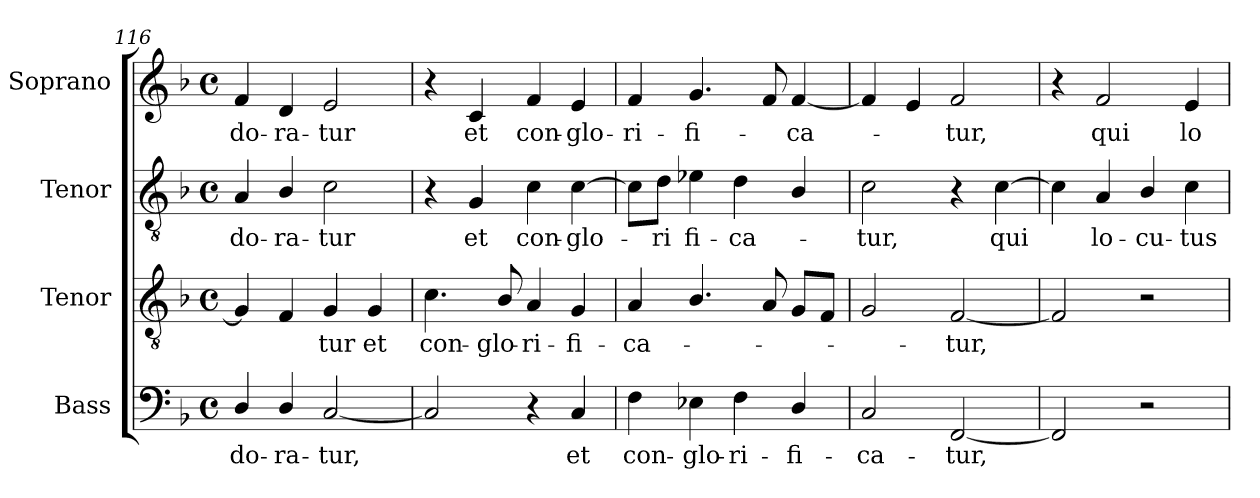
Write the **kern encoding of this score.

**kern	**text	**kern	**text	**kern	**text	**kern	**text
*part4	*part4	*part3	*part3	*part2	*part2	*part1	*part1
*staff4	*staff4	*staff3	*staff3	*staff2	*staff2	*staff1	*staff1
*I"Bass	*	*I"Tenor	*	*I"Tenor	*	*I"Soprano	*
*I'B.	*	*I'T.	*	*I'T.	*	*I'S.	*
*clefF4	*	*clefGv2	*	*clefGv2	*	*clefG2	*
*	*	*ITrd7c12	*	*ITrd7c12	*	*	*
*k[b-]	*	*k[b-]	*	*k[b-]	*	*k[b-]	*
*F:	*	*F:	*	*F:	*	*F:	*
*M4/4	*	*M4/4	*	*M4/4	*	*M4/4	*
*met(c)	*	*met(c)	*	*met(c)	*	*met(c)	*
=116	=116	=116	=116	=116	=116	=116	=116
!	!LO:LY:b:color=#000000	!	!	!	!	!	!
!	!	!	!	!	!LO:LY:b:color=#000000	!	!
!	!	!	!	!	!	!	!LO:LY:b:color=#000000
4Di/	-do-	4GGi/]	.	4AAi/	-do-	4fi/	-do-
!	!LO:LY:b:color=#000000	!	!	!	!	!	!
!	!	!	!	!	!LO:LY:b:color=#000000	!	!
!	!	!	!	!	!	!	!LO:LY:b:color=#000000
4Di/	-ra-	4FFi/	.	4BB-i/	-ra-	4di/	-ra-
!	!LO:LY:b:color=#000000	!	!	!	!	!	!
!	!	!	!LO:LY:b:color=#000000	!	!	!	!
!	!	!	!	!	!LO:LY:b:color=#000000	!	!
!	!	!	!	!	!	!	!LO:LY:b:color=#000000
[2Ci/	-tur,	4GGi/	-tur	2Ci\	-tur	2ei/	-tur
!	!	!	!LO:LY:b:color=#000000	!	!	!	!
.	.	4GGi/	et	.	.	.	.
=117	=117	=117	=117	=117	=117	=117	=117
!	!	!	!LO:LY:b:color=#000000	!	!	!	!
2Ci/]	.	4.Ci\	con-	4r	.	4r	.
!	!	!	!	!	!LO:LY:b:color=#000000	!	!
!	!	!	!	!	!	!	!LO:LY:b:color=#000000
.	.	.	.	4GGi/	et	4ci/	et
!	!	!	!LO:LY:b:color=#000000	!	!	!	!
.	.	8BB-i/	-glo-	.	.	.	.
!	!	!	!LO:LY:b:color=#000000	!	!	!	!
!	!	!	!	!	!LO:LY:b:color=#000000	!	!
!	!	!	!	!	!	!	!LO:LY:b:color=#000000
4r	.	4AAi/	-ri-	4Ci\	con-	4fi/	con-
!	!LO:LY:b:color=#000000	!	!	!	!	!	!
!	!	!	!LO:LY:b:color=#000000	!	!	!	!
!	!	!	!	!	!LO:LY:b:color=#000000	!	!
!	!	!	!	!	!	!	!LO:LY:b:color=#000000
4Ci/	et	4GGi/	-fi-	[4Ci\	-glo-	4ei/	-glo-
=118	=118	=118	=118	=118	=118	=118	=118
!	!LO:LY:b:color=#000000	!	!	!	!	!	!
!	!	!	!LO:LY:b:color=#000000	!	!	!	!
!	!	!	!	!	!	!	!LO:LY:b:color=#000000
4Fi\	con-	4AAi/	-ca-	8Ci\L]	.	4fi/	-ri-
!	!	!	!	!	!LO:LY:b:color=#000000	!	!
.	.	.	.	8Di\J	-ri	.	.
!	!LO:LY:b:color=#000000	!	!	!	!	!	!
!	!	!	!	!	!LO:LY:b:color=#000000	!	!
!	!	!	!	!	!	!	!LO:LY:b:color=#000000
4E-Xi\	-glo-	4.BB-i/	.	4E-Xi\	fi-	4.gi/	-fi-
!	!LO:LY:b:color=#000000	!	!	!	!	!	!
!	!	!	!	!	!LO:LY:b:color=#000000	!	!
4Fi\	-ri-	.	.	4Di\	-ca-	.	.
.	.	8AAi/	.	.	.	8fi/	.
!	!LO:LY:b:color=#000000	!	!	!	!	!	!
!	!	!	!	!	!	!	!LO:LY:b:color=#000000
4Di/	-fi-	8GGi/L	.	4BB-i/	.	[4fi/	-ca-
.	.	8FFi/J	.	.	.	.	.
!!LO:LB:g=z
=119	=119	=119	=119	=119	=119	=119	=119
!	!LO:LY:b:color=#000000	!	!	!	!	!	!
!	!	!	!	!	!LO:LY:b:color=#000000	!	!
2Ci/	-ca-	2GGi/	.	2Ci\	-tur,	4fi/]	.
.	.	.	.	.	.	4ei/	.
!	!LO:LY:b:color=#000000	!	!	!	!	!	!
!	!	!	!LO:LY:b:color=#000000	!	!	!	!
!	!	!	!	!	!	!	!LO:LY:b:color=#000000
[2FFi/	-tur,	[2FFi/	-tur,	4r	.	2fi/	-tur,
!	!	!	!	!	!LO:LY:b:color=#000000	!	!
.	.	.	.	[4Ci\	qui	.	.
=120	=120	=120	=120	=120	=120	=120	=120
2FFi/]	.	2FFi/]	.	4Ci\]	.	4r	.
!	!	!	!	!	!LO:LY:b:color=#000000	!	!
!	!	!	!	!	!	!	!LO:LY:b:color=#000000
.	.	.	.	4AAi/	lo-	2fi/	qui
!	!	!	!	!	!LO:LY:b:color=#000000	!	!
2r	.	2r	.	4BB-i/	-cu-	.	.
!	!	!	!	!	!LO:LY:b:color=#000000	!	!
!	!	!	!	!	!	!	!LO:LY:b:color=#000000
.	.	.	.	4Ci\	-tus	4ei/	lo-
=	=	=	=	=	=	=	=
*-	*-	*-	*-	*-	*-	*-	*-
